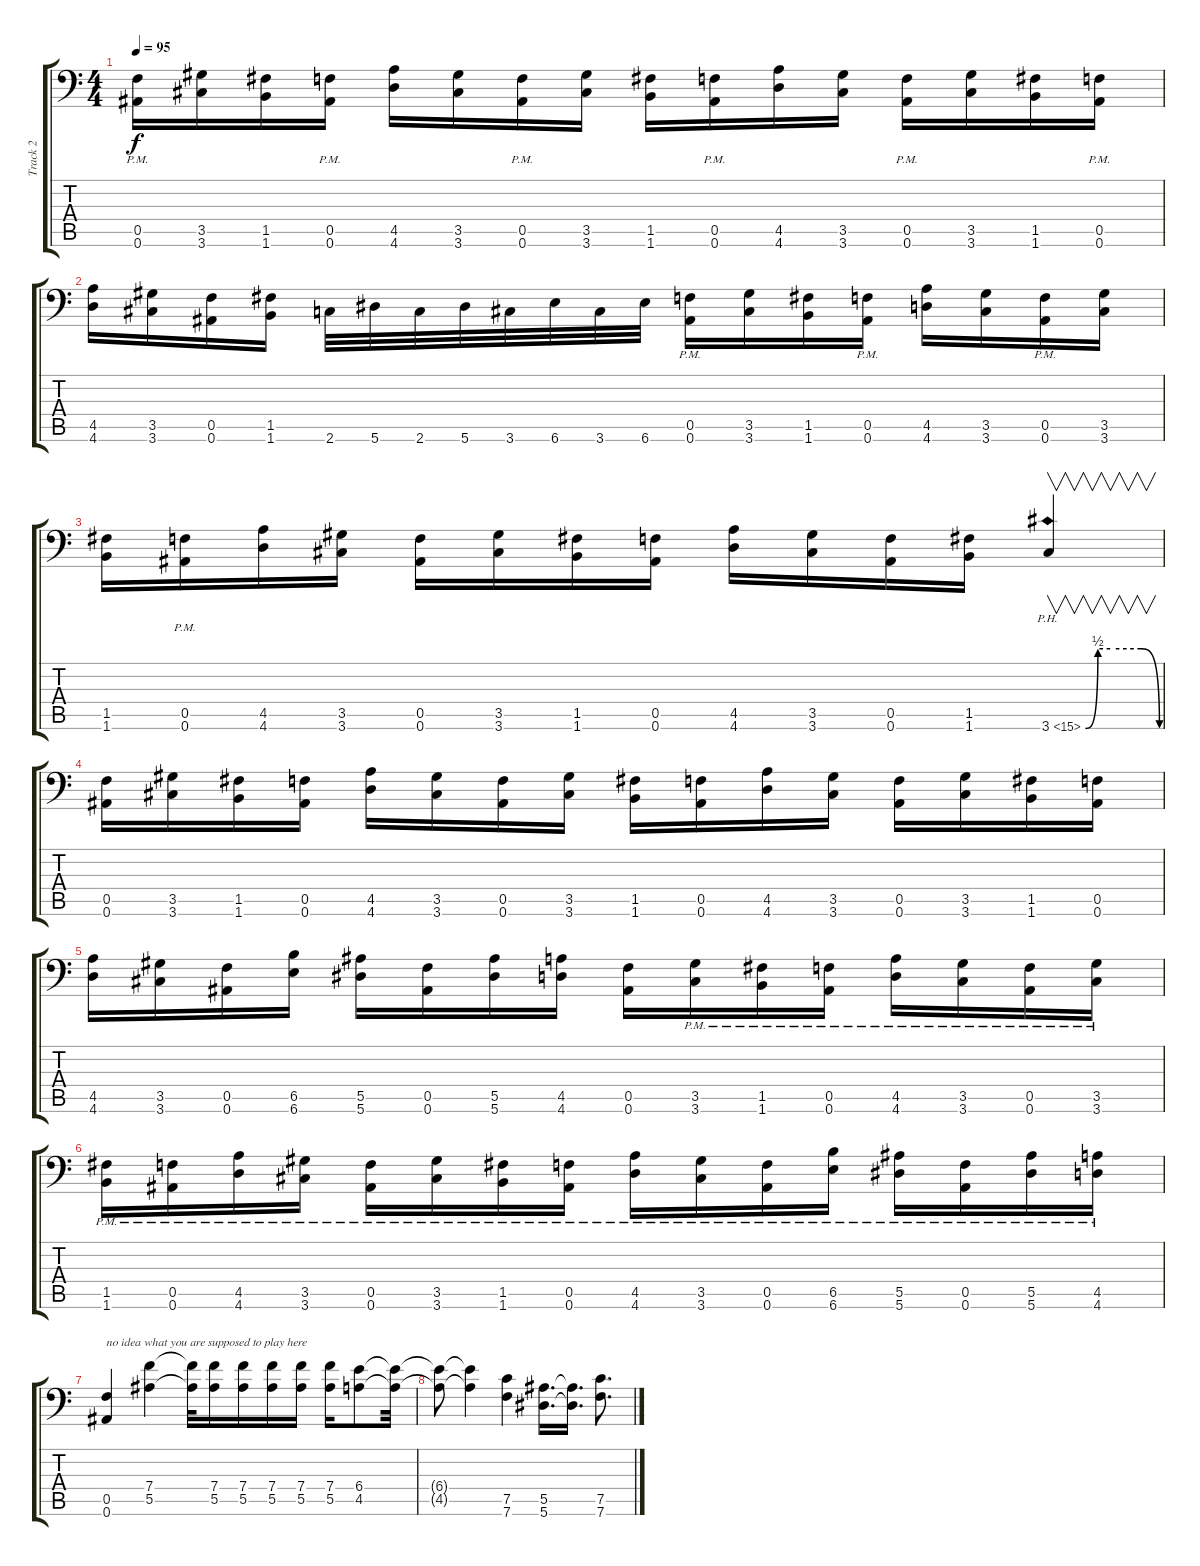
\track ("Track 2" "Track 2") {instrument distortionguitar}
\staff {score tabs}
\tuning (C4 G3 Eb3 Bb2 F2 Bb1) {hide}
\ts (4 4)
\tempo 95
\clef f4
\ks c
(0.5{pm} 0.6{pm}).16{dy f} (3.5 3.6).16 (1.5 1.6).16 (0.5{pm} 0.6{pm}).16 (4.5 4.6).16 (3.5 3.6).16 (0.5{pm} 0.6{pm}).16 (3.5 3.6).16 (1.5 1.6).16 (0.5{pm} 0.6{pm}).16 (4.5 4.6).16 (3.5 3.6).16 (0.5{pm} 0.6{pm}).16 (3.5 3.6).16 (1.5 1.6).16 (0.5{pm} 0.6{pm}).16 |
(4.5 4.6).16 (3.5 3.6).16 (0.5 0.6).16 (1.5 1.6).16 2.6.32 5.6.32 2.6.32 5.6.32 3.6.32 6.6.32 3.6.32 6.6.32 (0.5{pm} 0.6{pm}).16 (3.5 3.6).16 (1.5 1.6).16 (0.5{pm} 0.6{pm}).16 (4.5 4.6).16 (3.5 3.6).16 (0.5{pm} 0.6{pm}).16 (3.5 3.6).16 |
(1.5 1.6).16 (0.5{pm} 0.6{pm}).16 (4.5 4.6).16 (3.5 3.6).16 (0.5 0.6).16 (3.5 3.6).16 (1.5 1.6).16 (0.5 0.6).16 (4.5 4.6).16 (3.5 3.6).16 (0.5 0.6).16 (1.5 1.6).16 3.6{be (custom 0 0 10 2 20 2 45 2 60 0) ph 12}.4{v} |
(0.5 0.6).16 (3.5 3.6).16 (1.5 1.6).16 (0.5 0.6).16 (4.5 4.6).16 (3.5 3.6).16 (0.5 0.6).16 (3.5 3.6).16 (1.5 1.6).16 (0.5 0.6).16 (4.5 4.6).16 (3.5 3.6).16 (0.5 0.6).16 (3.5 3.6).16 (1.5 1.6).16 (0.5 0.6).16 |
(4.5 4.6).16 (3.5 3.6).16 (0.5 0.6).16 (6.5 6.6).16 (5.5 5.6).16 (0.5 0.6).16 (5.5 5.6).16 (4.5 4.6).16 (0.5 0.6).16 (3.5{pm} 3.6{pm}).16 (1.5{pm} 1.6{pm}).16 (0.5{pm} 0.6{pm}).16 (4.5{pm} 4.6{pm}).16 (3.5{pm} 3.6{pm}).16 (0.5{pm} 0.6{pm}).16 (3.5{pm} 3.6{pm}).16 |
(1.5{pm} 1.6{pm}).16 (0.5{pm} 0.6{pm}).16 (4.5{pm} 4.6{pm}).16 (3.5{pm} 3.6{pm}).16 (0.5{pm} 0.6{pm}).16 (3.5{pm} 3.6{pm}).16 (1.5{pm} 1.6{pm}).16 (0.5{pm} 0.6{pm}).16 (4.5{pm} 4.6{pm}).16 (3.5{pm} 3.6{pm}).16 (0.5{pm} 0.6{pm}).16 (6.5{pm} 6.6{pm}).16 (5.5{pm} 5.6{pm}).16 (0.5{pm} 0.6{pm}).16 (5.5{pm} 5.6{pm}).16 (4.5{pm} 4.6{pm}).16 |
(0.5 0.6).4{txt "no idea what you are supposed to play here "} (7.4 5.5).4 (7.4{t} 5.5{t}).32 (7.4 5.5).16 (7.4 5.5).16 (7.4 5.5).16 (7.4 5.5).16 (7.4 5.5).16 (6.4 4.5).8 (6.4{t} 4.5{t}).32 |
(6.4{t} 4.5{t}).8 (6.4{t} 4.5{t}).4 (7.5 7.6).4 (5.5 5.6).16{d} (5.5{t} 5.6{t}).16{d} (7.5 7.6).8{d}
